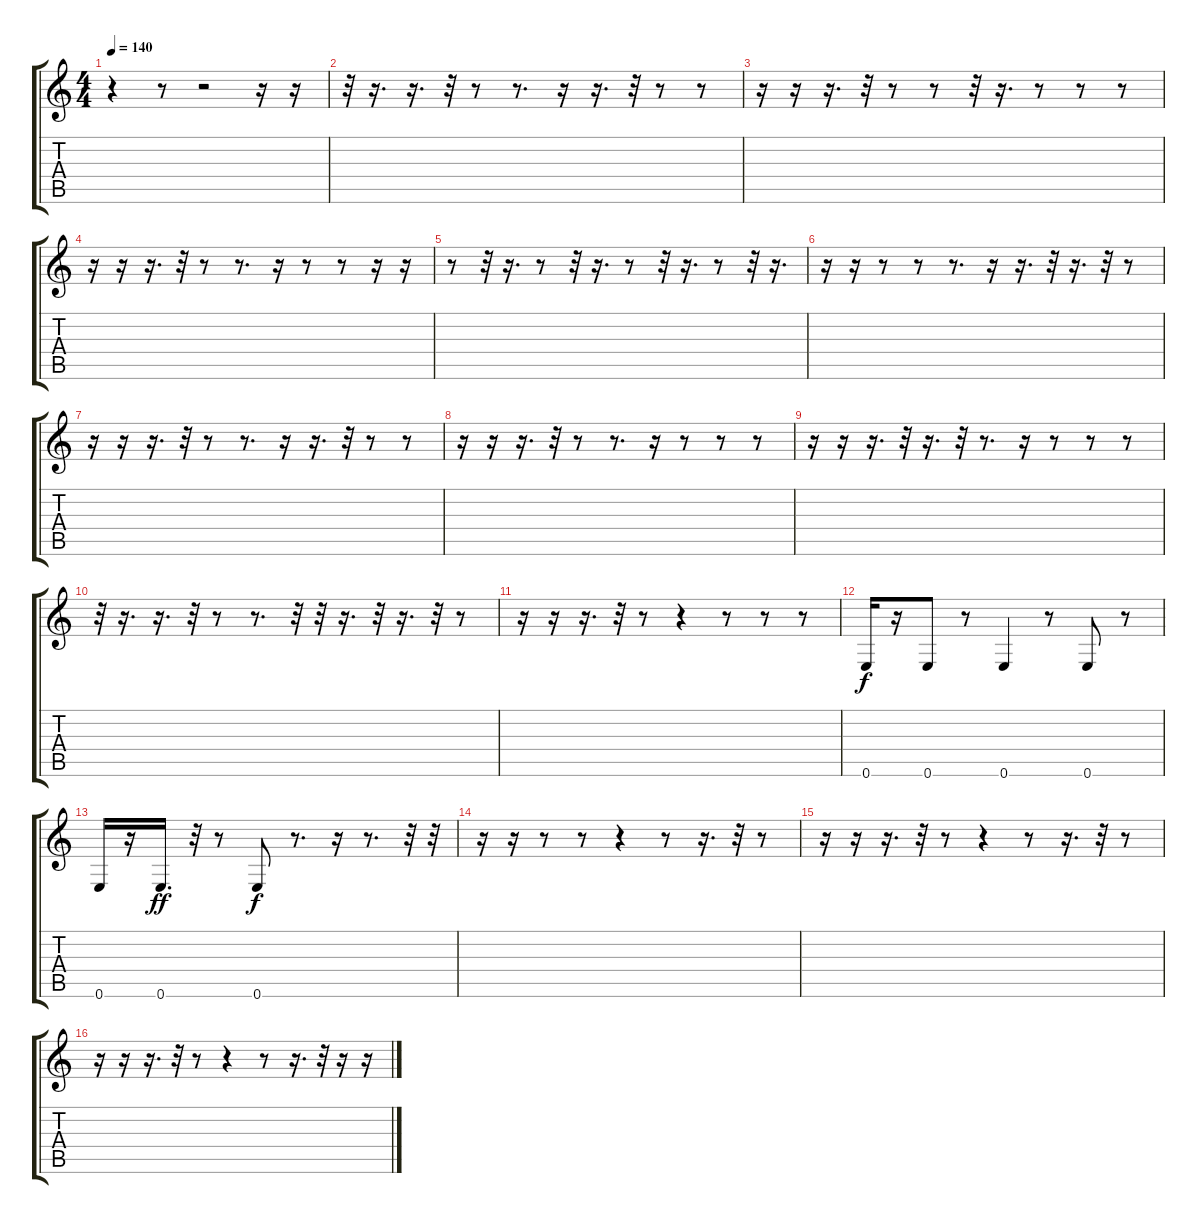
\track "" {instrument electricbassfinger}
\staff {score tabs}
\tuning (E4 B3 G3 D3 A2 E2) {hide}
\ts (4 4)
\tempo 140
\clef g2
\ks c
r.4{dy f} r.8 r.2 r.16 r.16 |
r.32 r.16{d} r.16{d} r.32 r.8 r.8{d} r.16 r.16{d} r.32 r.8 r.8 |
r.16 r.16 r.16{d} r.32 r.8 r.8 r.32 r.16{d} r.8 r.8 r.8 |
r.16 r.16 r.16{d} r.32 r.8 r.8{d} r.16 r.8 r.8 r.16 r.16 |
r.8 r.32 r.16{d} r.8 r.32 r.16{d} r.8 r.32 r.16{d} r.8 r.32 r.16{d} |
r.16 r.16 r.8 r.8 r.8{d} r.16 r.16{d} r.32 r.16{d} r.32 r.8 |
r.16 r.16 r.16{d} r.32 r.8 r.8{d} r.16 r.16{d} r.32 r.8 r.8 |
r.16 r.16 r.16{d} r.32 r.8 r.8{d} r.16 r.8 r.8 r.8 |
r.16 r.16 r.16{d} r.32 r.16{d} r.32 r.8{d} r.16 r.8 r.8 r.8 |
r.32 r.16{d} r.16{d} r.32 r.8 r.8{d} r.32 r.32 r.16{d} r.32 r.16{d} r.32 r.8 |
r.16 r.16 r.16{d} r.32 r.8 r.4 r.8 r.8 r.8 |
0.6.16 r.16 0.6.8 r.8 0.6.4 r.8 0.6.8 r.8 |
0.6.16 r.16 0.6.16{d dy ff} r.32 r.8 0.6.8{dy f} r.8{d} r.16 r.8{d} r.32 r.32 |
r.16 r.16 r.8 r.8 r.4 r.8 r.16{d} r.32 r.8 |
r.16 r.16 r.16{d} r.32 r.8 r.4 r.8 r.16{d} r.32 r.8 |
r.16 r.16 r.16{d} r.32 r.8 r.4 r.8 r.16{d} r.32 r.16 r.16
